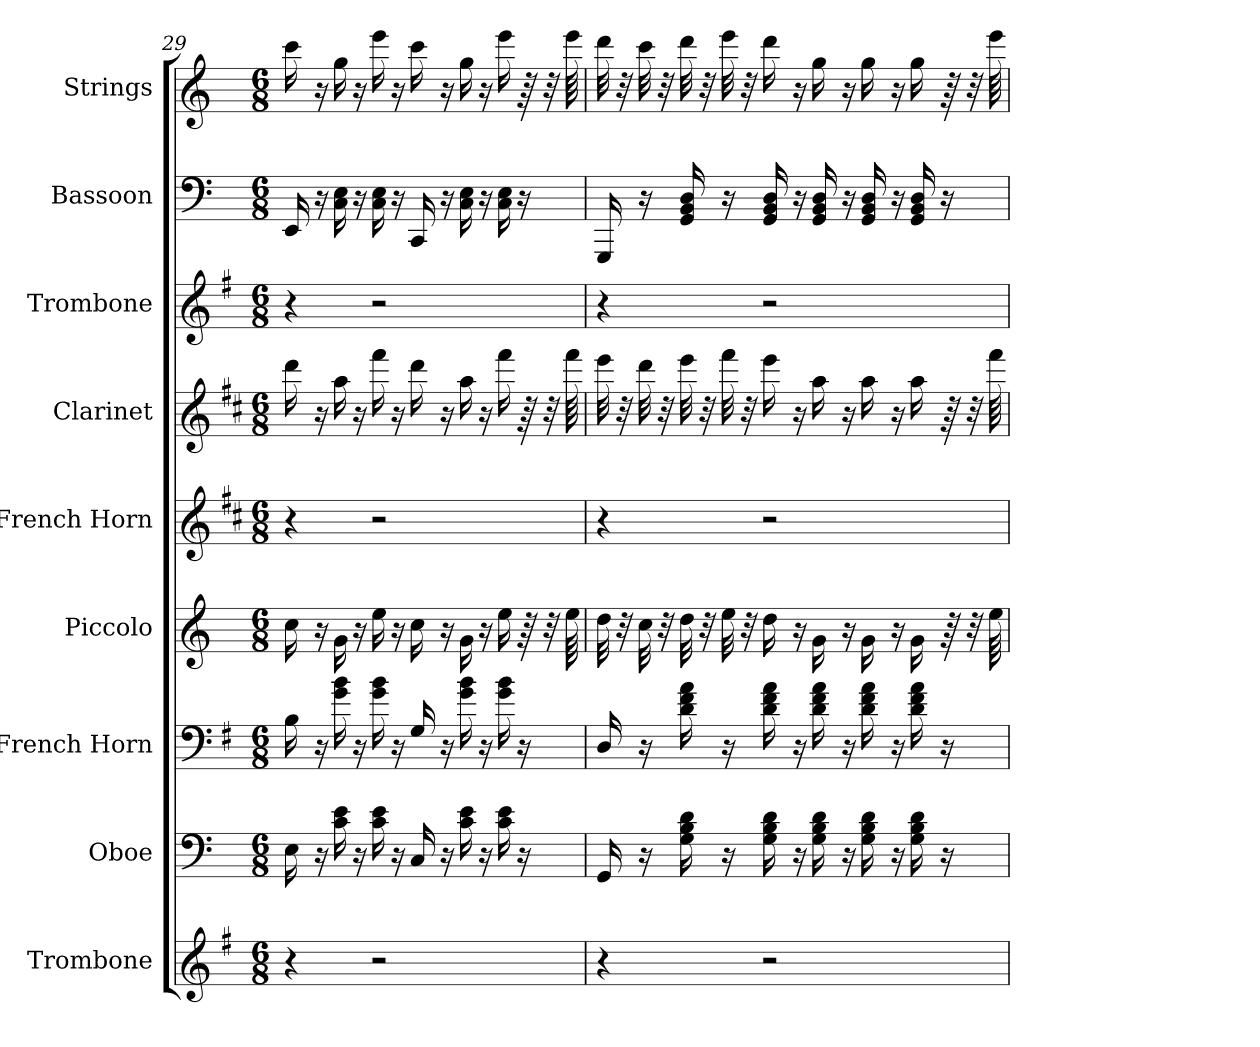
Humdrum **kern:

**kern	**kern	**kern	**kern	**kern	**kern	**kern	**kern	**kern
*part9	*part8	*part7	*part6	*part5	*part4	*part3	*part2	*part1
*staff9	*staff8	*staff7	*staff6	*staff5	*staff4	*staff3	*staff2	*staff1
*I"Trombone	*I"Oboe	*I"French Horn	*I"Piccolo	*I"French Horn	*I"Clarinet	*I"Trombone	*I"Bassoon	*I"Strings
*I'Trb	*I'Ob	*I'Hn	*I'Picc	*I'Hn	*I'Cl	*I'Trb	*I'Bsn	*I'Str
!!LO:PB:g=z
*clefG2	*clefF4	*clefF4	*clefG2	*clefG2	*clefG2	*clefG2	*clefF4	*clefG2
*	*	*ITrd4c7	*ITrd-7c-12	*ITrd4c7	*ITrd1c2	*	*	*
*k[f#]	*k[]	*k[]	*k[]	*k[f#]	*k[]	*k[f#]	*k[]	*k[]
*M6/8	*M6/8	*M6/8	*M6/8	*M6/8	*M6/8	*M6/8	*M6/8	*M6/8
=29	=29	=29	=29	=29	=29	=29	=29	=29
4r	16E\	16E\	16ccc\	4r	16ccc\	4r	16EE/	16ccc\
.	16r	16r	16r	.	16r	.	16r	16r
.	16c\ 16e\	16c\ 16e\	16gg\	.	16gg\	.	16C\ 16E\	16gg\
.	16r	16r	16r	.	16r	.	16r	16r
2r	16c\ 16e\	16c\ 16e\	16eee\	2r	16eee\	2r	16C\ 16E\	16eee\
.	16r	16r	16r	.	16r	.	16r	16r
.	16C/	16C/	16ccc\	.	16ccc\	.	16CC/	16ccc\
.	16r	16r	16r	.	16r	.	16r	16r
.	16c\ 16e\	16c\ 16e\	16gg\	.	16gg\	.	16C\ 16E\	16gg\
.	16r	16r	16r	.	16r	.	16r	16r
.	16c\ 16e\	16c\ 16e\	16eee\	.	16eee\	.	16C\ 16E\	16eee\
.	16r	16r	64r	.	64r	.	16r	64r
.	.	.	32r	.	32r	.	.	32r
.	.	.	64eee\	.	64eee\	.	.	64eee\
=30	=30	=30	=30	=30	=30	=30	=30	=30
4r	16GG/	16GG/	32ddd\	4r	32ddd\	4r	16GGG/	32ddd\
.	.	.	32r	.	32r	.	.	32r
.	16r	16r	32ccc\	.	32ccc\	.	16r	32ccc\
.	.	.	32r	.	32r	.	.	32r
.	16G\ 16B\ 16d\	16G\ 16B\ 16d\	32ddd\	.	32ddd\	.	16GG/ 16BB/ 16D/	32ddd\
.	.	.	32r	.	32r	.	.	32r
.	16r	16r	32eee\	.	32eee\	.	16r	32eee\
.	.	.	32r	.	32r	.	.	32r
2r	16G\ 16B\ 16d\	16G\ 16B\ 16d\	16ddd\	2r	16ddd\	2r	16GG/ 16BB/ 16D/	16ddd\
.	16r	16r	16r	.	16r	.	16r	16r
.	16G\ 16B\ 16d\	16G\ 16B\ 16d\	16gg\	.	16gg\	.	16GG/ 16BB/ 16D/	16gg\
.	16r	16r	16r	.	16r	.	16r	16r
.	16G\ 16B\ 16d\	16G\ 16B\ 16d\	16gg\	.	16gg\	.	16GG/ 16BB/ 16D/	16gg\
.	16r	16r	16r	.	16r	.	16r	16r
.	16G\ 16B\ 16d\	16G\ 16B\ 16d\	16gg\	.	16gg\	.	16GG/ 16BB/ 16D/	16gg\
.	16r	16r	64r	.	64r	.	16r	64r
.	.	.	32r	.	32r	.	.	32r
.	.	.	64eee\	.	64eee\	.	.	64eee\
=	=	=	=	=	=	=	=	=
*-	*-	*-	*-	*-	*-	*-	*-	*-
